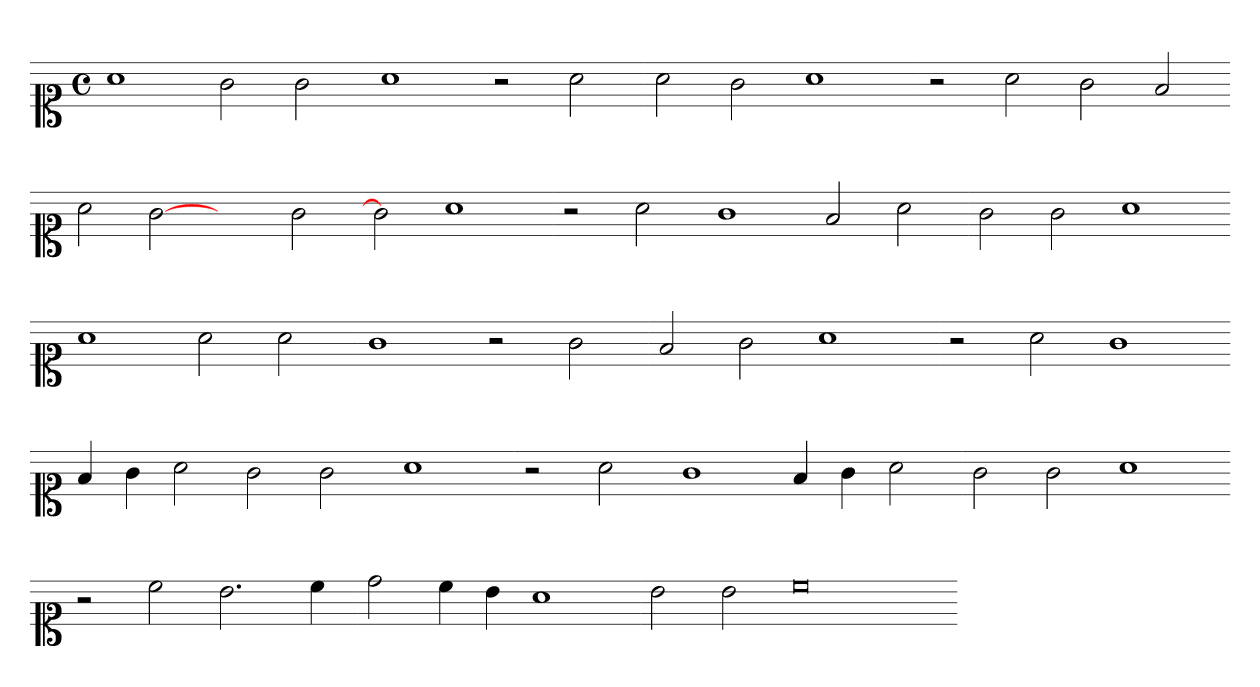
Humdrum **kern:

**kern
*part1
*staff1
*clefC1
*k[]
*M4/4
*met(c)
=
1a
2g
2g
=-
1a
2r
2a
=-
2a
2g
1a
=-
2r
2a
2g
2f
=-
2a
[2g
2ryy
2g
=-
2g]
1a
=-
2r
2a
=-
1g
2f
2a
=-
2g
2g
1a
=-
1a
2a
2a
=-
1g
2r
2g
=-
2f
2g
1a
=-
2r
2a
1g
=-
4f
4g
2a
2g
2g
=-
1a
=-
2r
2a
=-
1g
4f
4g
2a
=-
2g
2g
1a
=-
2r
2cc
2.b
4cc
=-
2dd
4cc
4b
1a
=-
2b
2b
0cc
=-
*-
